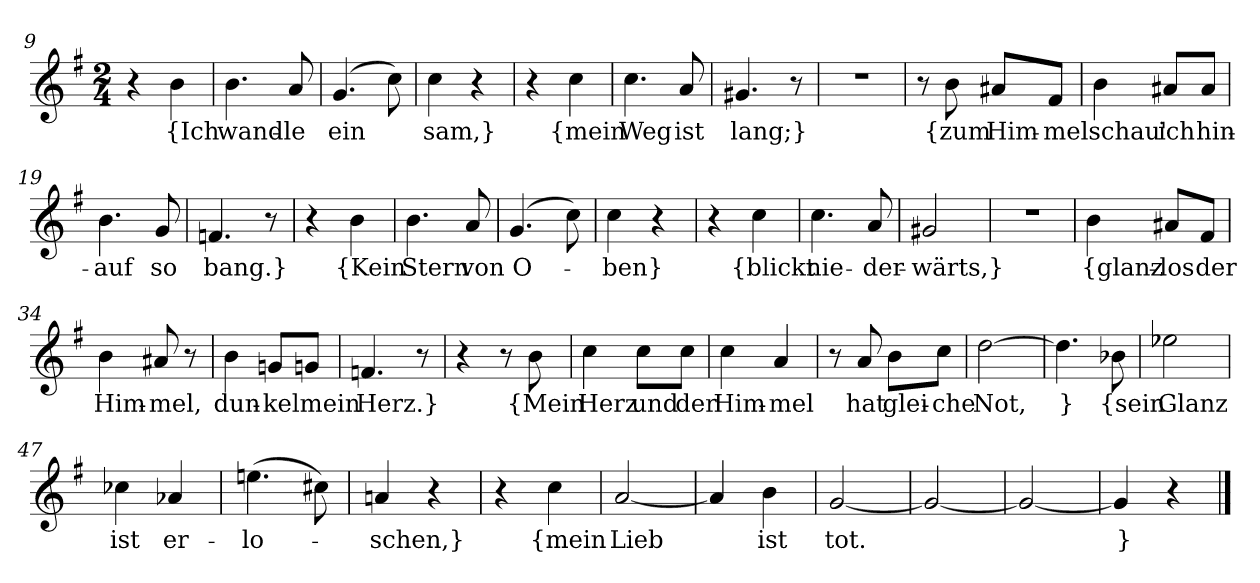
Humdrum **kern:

**kern	**text
*part1	*part1
*staff1	*staff1
*clefG2	*
*k[f#]	*
*M2/4	*
=9	=9
4r	.
4b	{Ich
=10	=10
4.b	wand-
8a	-le
=11	=11
(4.g	ein
8cc)	.
=12	=12
4cc	-sam,}
4r	.
=13	=13
4r	.
4cc	{mein
=14	=14
4.cc	Weg
8a	ist
=15	=15
4.g#X	lang;}
8r	.
=16	=16
2r	.
=17	=17
8r	.
8b	{zum
8a#X/L	Him-
8f#/J	-mel
=18	=18
4b	schau'
8a#X/L	ich
8a#/J	hin-
=19	=19
4.b	-auf
8g	so
=20	=20
4.fn	bang.}
8r	.
=25	=25
4r	.
4b	{Kein
=26	=26
4.b	Stern
8a	von
=27	=27
(4.g	O-
8cc)	.
=28	=28
4cc	-ben}
4r	.
=29	=29
4r	.
4cc	{blickt
=30	=30
4.cc	nie-
8a	-der-
=31	=31
2g#X	-wärts,}
=32	=32
2r	.
=33	=33
4b	{glanz-
8a#X/L	-los
8f#/J	der
=34	=34
4b	Him-
8a#X	-mel,
8r	.
=35	=35
4b	dun-
8gn/L	-kel
8gn/J	mein
=36	=36
4.fn	Herz.}
8r	.
=40	=40
4r	.
8r	.
8b	{Mein
=41	=41
4cc	Herz
8cc\L	und
8cc\J	der
=42	=42
4cc	Him-
4a	-mel
=43	=43
8r	.
8a	hat
8b\L	glei-
8cc\J	-che
=44	=44
[2dd	Not,
=45	=45
4.dd]	}
8b-X	{sein
=46	=46
2ee-X	Glanz
=47	=47
4cc-X	ist
4a-X	er-
=48	=48
(4.een	-lo-
8cc#X)	.
=49	=49
4an	-schen,}
4r	.
=50	=50
4r	.
4cc	{mein
=51	=51
[2a	Lieb
=52	=52
4a]	.
4b	ist
=53	=53
[2g	tot.
=54	=54
2g_	.
=55	=55
2g_	.
=56	=56
4g]	}
4r	.
==	==
*-	*-
